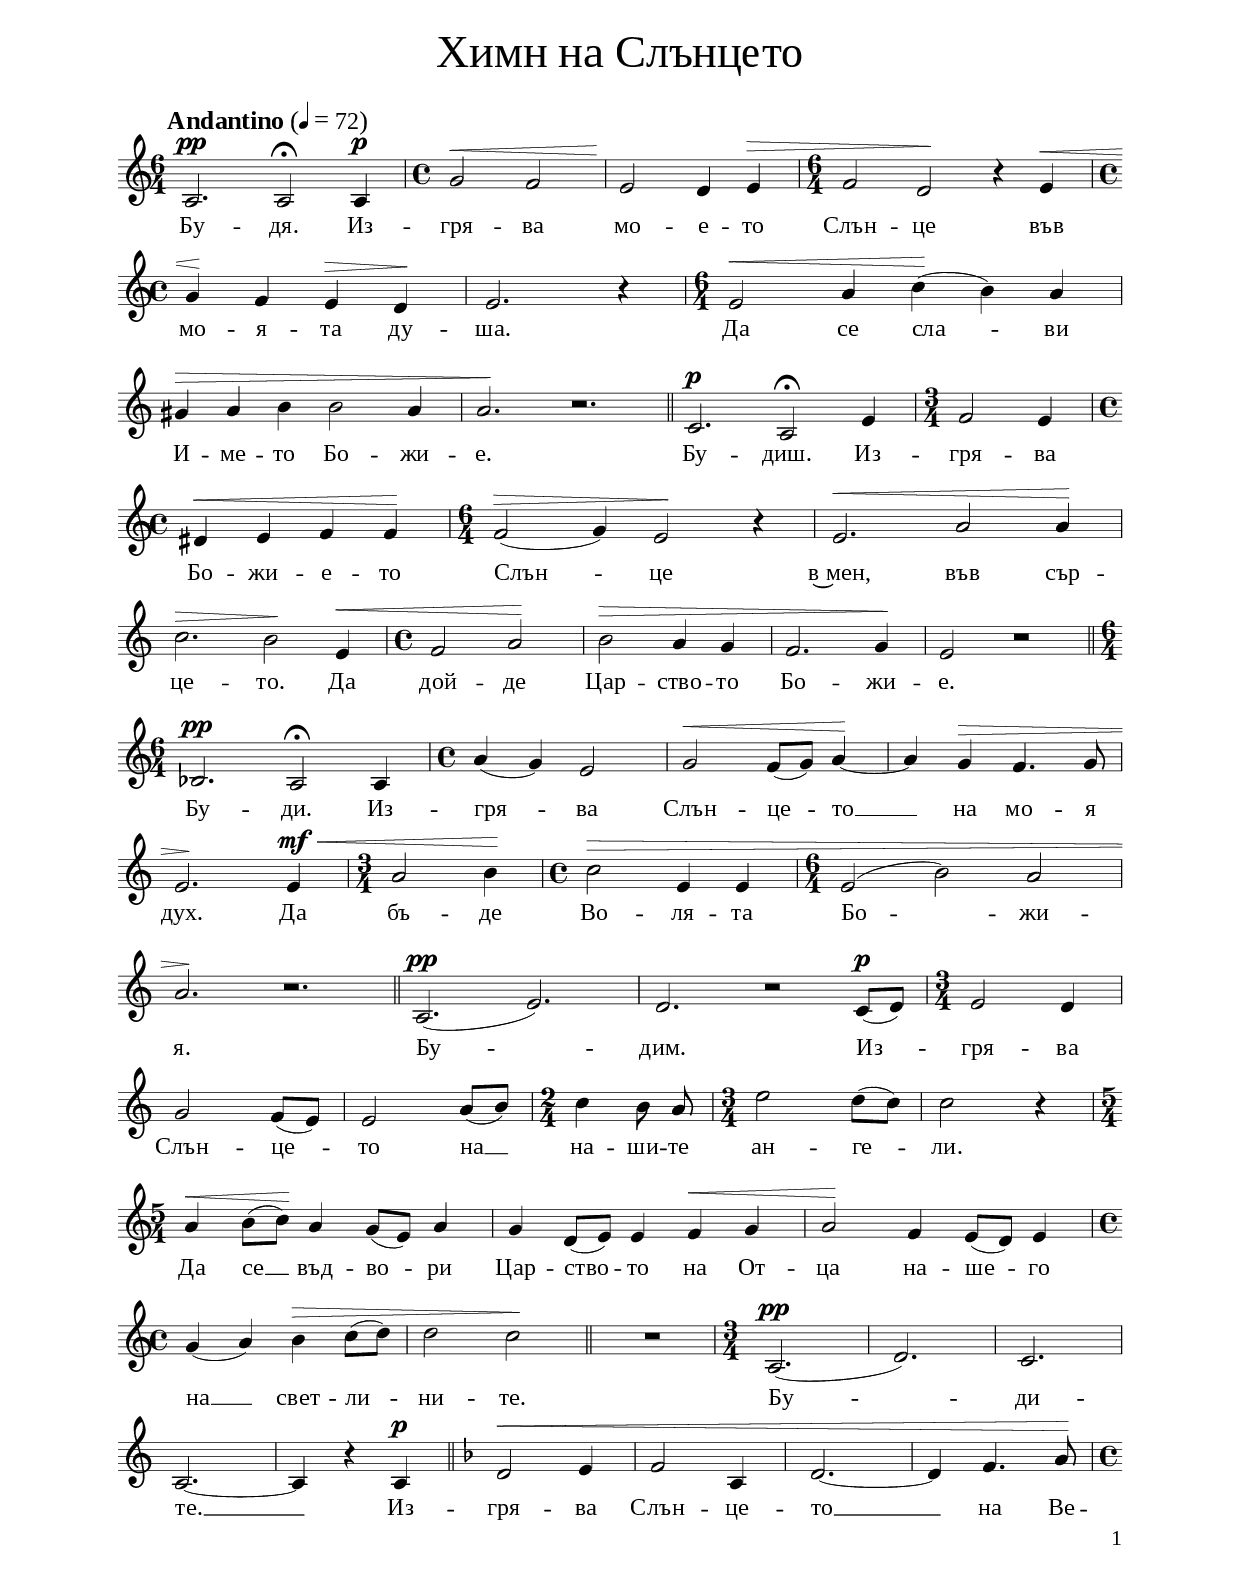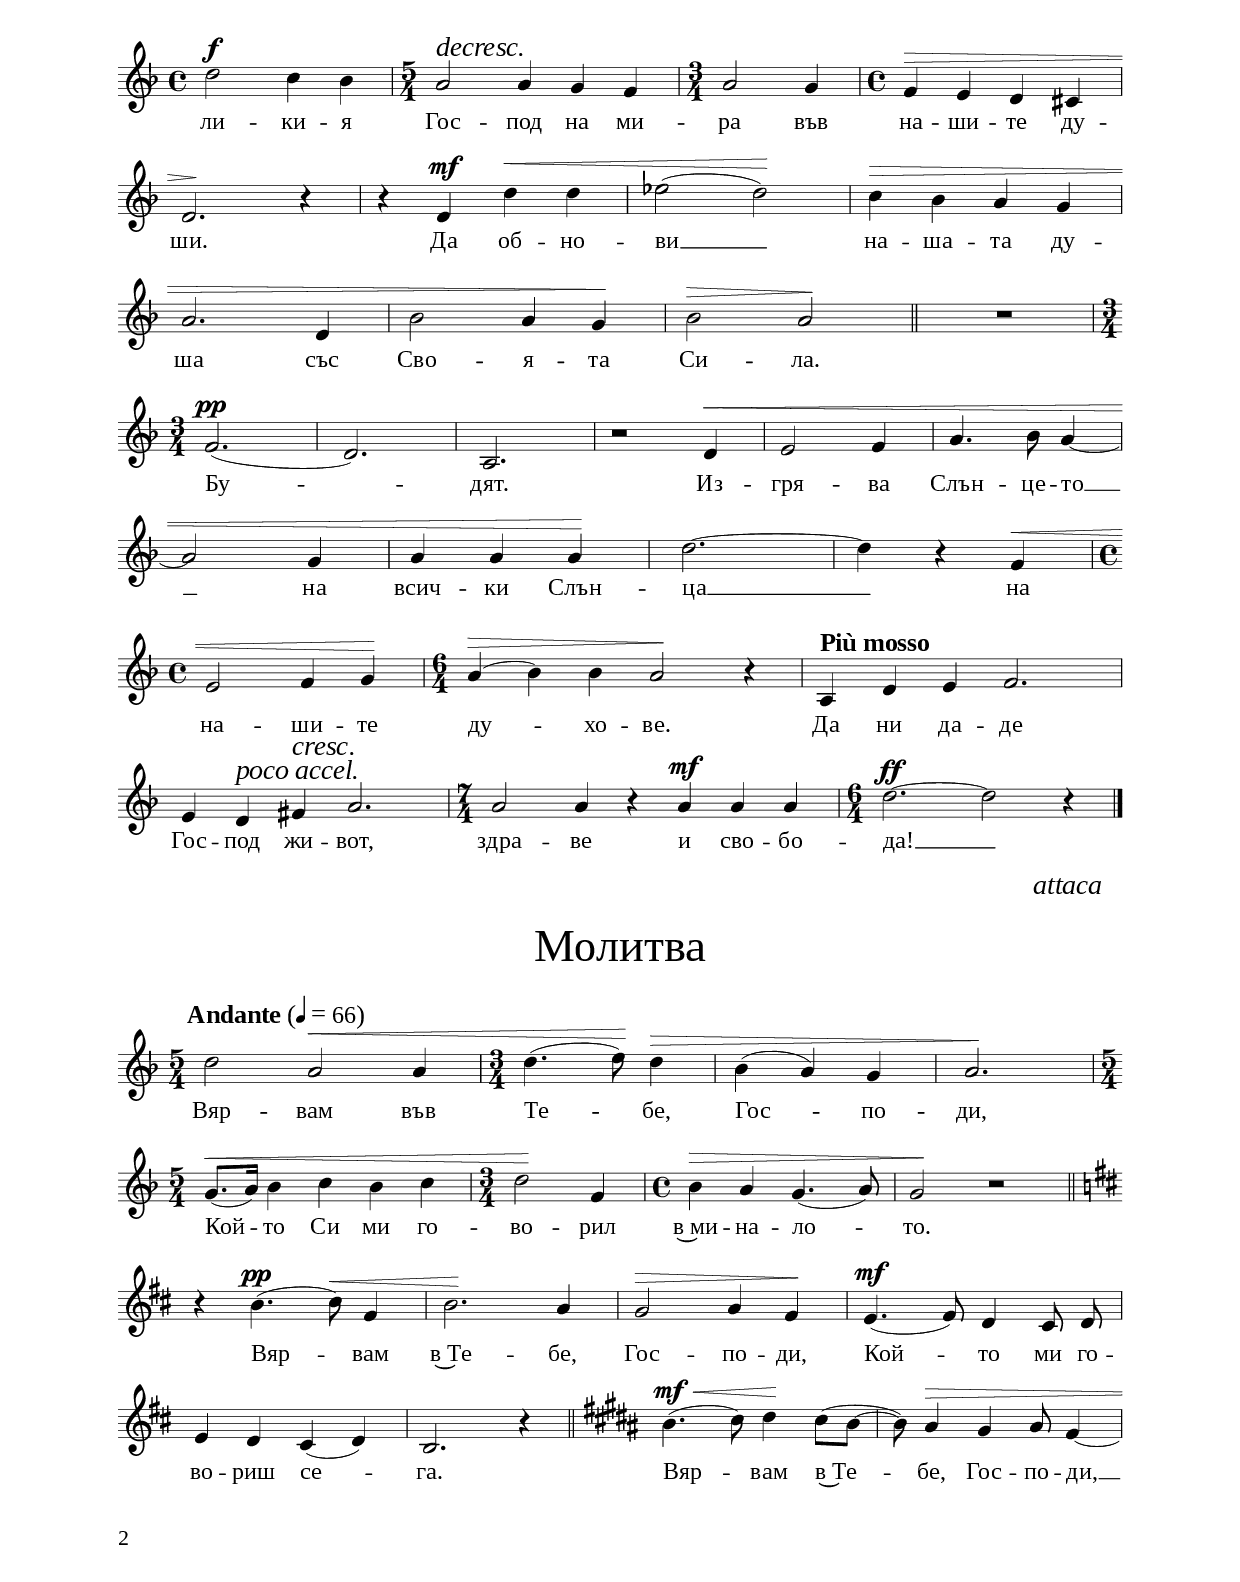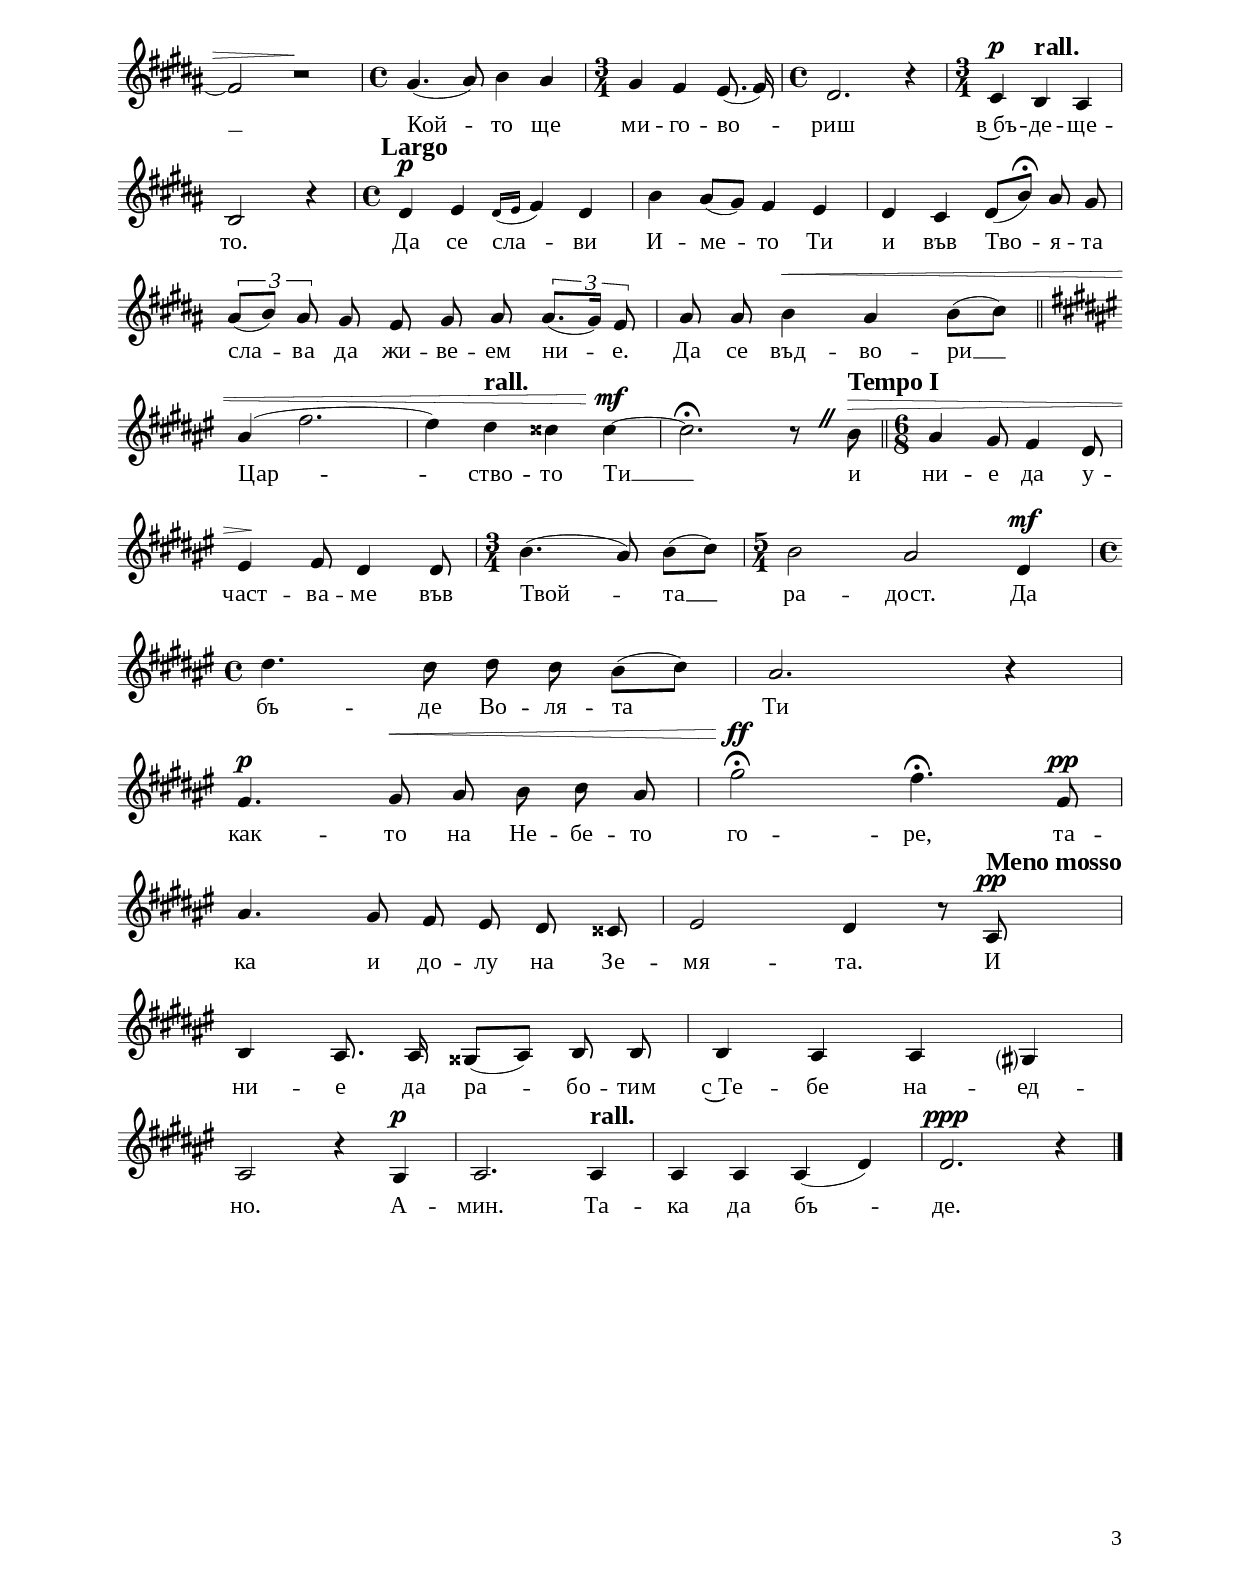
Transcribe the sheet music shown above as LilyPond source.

\version "2.24.4"

% include paper part and global functions
\include "include/globals.ily"

\bookpart {
  \label #'ref202
  \tocItem \markup "Химн на Слънцето"
  \include "include/bookpart-paper.ily"
  \score {
      \layout {
        indent = 0.0\cm % remove first line indentation
        ragged-last = ##f % do spread last line to fill the whole space
        \override Staff.BarLine.thick-thickness = #4 %make the end and repeat bars thiner
        \override Score.VoltaBracket.font-size = #-1.7 % make the repeat number fontsize smaller
        

        \context {
          \Score
          \omit BarNumber %remove bar numbers
          \override KeySignature.X-offset = #-1.2 % decrease keysigniture offset
          \override TimeSignature.X-offset = #-1.8 % decrease time signiture offset
          \override MetronomeMark.font-size = #1.5 % increase the tempo fontsize
          \override TupletNumber.font-size = #0.4 % increase the triol number

        } % context

        \context {
          % change staff size
          \Staff
          fontSize = #+0 % affects notes size only
          \override StaffSymbol.staff-space = #(magstep -3)
          \override StaffSymbol.thickness = #0.5
          \override BarLine.hair-thickness = #1
          %\override StaffSymbol.ledger-line-thickness = #'(0 . 0)
        }

        \context {
          % adjust space between staff and lyrics and between the two lyric lines
          \Lyrics
          \override VerticalAxisGroup.nonstaff-relatedstaff-spacing = #'((padding . 1))
          \override VerticalAxisGroup.nonstaff-nonstaff-spacing = #'((minimum-distance . 2))
          includeGraceNotes = ##t
        }
      } % layout

    \new Voice \relative c' {
      \clef treble
      \key a \minor
      \time 6/4
      \tempoFunc "Andantino" 4 "72"
      \autoBeamOff
      a2.^\pp  a2 ^\fermata  a4^\p | % 2
      \time 4/4  | % 2
      g'2^\<  f2 | % 3
      e2 \!  d4  e4^\> | % 4
      \time 6/4  | % 4
      f2  d2 \! r4
      \override Hairpin.to-barline = ##f
      \override Hairpin.after-line-breaking = ##t
      e4^\< \break | % 5

      \time 4/4  | % 5
      g4 \! f4  e4^\>  d4  \! | % 6
      e2. r4 | % 7
      \time 6/4  | % 7
      e2^\<  a4  c4 ( \!  b4 )
      a4 \break | % 8
      gis4^\>  a4  b4  b2  a4
      | % 9
      a2. \! r2. \bar "||"
      c,2.^\p  a2 ^\fermata  e'4 | % 11
      \time 3/4  | % 11
      f2  e4 \break | % 12
      \time 4/4  | % 12
      dis4^\<  e4  f4  f4 \! | % 13
      \time 6/4  | % 13
      f2 (^\>  g4 )  e2 \! r4 | % 14
      e2.^\<  a2  a4 \! \break | % 15
      c2.^\>  b2 \! e,4^\< | % 16
      \time 4/4  | % 16
      f2  a2  \! | % 17
      b2^\>  a4  g4 | % 18
      f2.  g4  \! | % 19
      e2 r2 \bar "||"
      \break |
      \time 6/4  |
      bes2.^\pp  a2 ^\fermata  a4 | % 21
      \time 4/4  | % 21
      a'4 (  g4 )  e2 | % 22
      g2^\<  f8 ( [  g8 ) ]  a4 ~ \! | % 23
      a4  g4^\>  f4.  g8 \break | % 24
      e2.  \! e4 \mf ^\< | % 25
      \time 3/4  | % 25
      a2  b4 \! | % 26
      \time 4/4  | % 26
      c2^\>  e,4  e4 | % 27
      \time 6/4  | % 27
      e2 (  b'2 )  a2 \break | % 28
      a2. \! r2. \bar "||"
      a,2. (^\pp  e'2. ) |
      d2. r2  c8 ( [^\p  d8 ) ] | % 31
      \time 3/4  | % 31
      e2  d4  | % 32
      \break g2  f8 ( [  e8 ) ] | % 33
      e2  a8 ( [  b8 ) ] | % 34
      \time 2/4 c4  b8  a8 | % 35
      \time 3/4 e'2  d8 ( [  c8 ) ] | % 36
      c2 r4 \break | % 37
      \time 5/4  | % 37
      a4^\<  b8 ( [  c8 ) ] \!  a4
      g8 ( [  e8 ) ]  a4 | % 38
      g4  d8 ( [  e8 ) ]  e4  f4
      ^\<  g4 | % 39
      a2  \! f4  e8 ( [  d8 ) ]
      e4 \break |
      \time 4/4  |
      g4 (  a4 )  b4^\>  c8 ( [
      d8 ) ] | % 41
      d2  c2 \! \bar "||"
      R1 | % 43
      \time 3/4  | % 43
      a,2.^\pp ( | % 44
      d2. ) | % 45
      c2. \break | % 46
      a2. ~ | % 47
      a4 r4  a4^\p \bar "||"
      \key d \minor | % 48
      d2^\<  e4 | % 49
      f2  a,4 |
      d2. ~ | % 51
      d4  f4.  a8 \! \break | % 52
      \time 4/4  | % 52
      d2^\f  c4  bes4 | % 53
      \time 5/4  | % 53
      a2 ^\markup \italic \huge "decresc."  a4  g4  f4 | % 54
      \time 3/4  | % 54
      a2  g4 | % 55
      \time 4/4  | % 55
      f4^\>  e4  d4  cis4 \break | % 56
      d2.  \! r4 | % 57
      r4  d4 ^\mf  d'4 ^\<  d4 | % 58
      es2 (  d2 ) \! | % 59
      c4  ^\>  bes4  a4  g4
      \break |
      a2.  d,4 | % 61
      bes'2  a4  g4 \! | % 62
      bes2 ^\>  a2 ^\! \bar "||"
      R1 \break | % 64
      \time 3/4  | % 64
      f2.^\pp ( | % 65
      d2. ) | % 66
      a2. |
      r2  d4 ^\< | % 68
      e2  f4 | % 69
      a4.  bes8  a4 ~  | \break

      a2  g4 | % 71
      a4  a4  a4 \! | % 72
      d2. ~  | % 73
      d4 r4  f,4 ^\< \break | % 74
      \time 4/4  | % 74
      e2  f4  g4  \! | % 75
      \time 6/4  | % 75
      a4 ( ^\>  bes4 )  bes4  a2  \!
      r4 | % 76
      \tempo"Più mosso" a,4 d4  e4
      f2. \break | % 77
      e4  d4 ^\markup{ \italic \huge {poco accel.} }
      fis4 ^\markup \italic \huge "cresc."  a2. | % 78
      \time 7/4 a2  a4 r4 a4 ^\mf  a4  a4 | % 79
      \time 6/4 d2. ~ ^\ff  d2 r4 \bar "|."
    }

    \addlyrics {
      Бу -- дя. Из -- гря -- ва мо -- е --
      то Слън -- це във мо -- я -- та ду
      -- ша. Да се сла  -- ви И -- ме --
      то Бо -- жи -- е. Бу -- диш. Из --
      гря -- ва Бо -- жи -- е -- то Слън
      -- це в~мен, във сър -- це --
      то. Да дой -- де Цар -- ство -- то
      Бо -- жи -- е. Бу -- ди. Из -- гря
      -- ва Слън -- це -- то __  на
      мо -- я дух. Да бъ -- де Во -- ля --
      та Бо -- жи -- я. Бу -- дим.
      Из -- гря -- ва Слън -- це --
      то на __ на -- ши -- те ан -- ге
      -- ли. Да се __ въд -- во --
      ри Цар -- ство -- то на От --
      ца на -- ше -- го на __  свет --
      ли -- ни -- те. Бу -- ди -- те. __
      Из -- гря -- ва Слън -- це -- то __
      на Ве -- ли -- ки -- я Гос --
      под на ми -- ра във на -- ши -- те
      ду -- ши. Да об -- но -- ви __  на --
      ша -- та ду -- ша със Сво -- я --
      та Си -- ла. Бу -- дят. Из --
      гря -- ва Слън -- це -- то __ на
      всич -- ки Слън -- ца __ на на --
      ши -- те ду -- хо -- ве. Да ни
      да -- де Гос -- под жи -- вот, здра
      -- вe и сво -- бо -- да! __
    }

    \header {
      title = \titleFunc #'ref_desc_20 "Химн на Слънцето" "Himn na Slănceto"
    }

    \midi{}

  } % score

  \markup \raise #2.8 \override #'(baseline-skip . 2) {
    \column {
      \fill-line \huge \italic { "" "" \concat {"attaca" "   " }}
    }
  }

  \label #'ref204
  \tocItem \markup "Молитва (Вярвам в теб)"
  \include "include/bookpart-paper.ily"
  \score {
      \layout {
        indent = 0.0\cm % remove first line indentation
        ragged-last = ##f % do spread last line to fill the whole space
        \override Staff.BarLine.thick-thickness = #4 %make the end and repeat bars thiner
        \override Score.VoltaBracket.font-size = #-1.7 % make the repeat number fontsize smaller
        

        \context {
          \Score
          \omit BarNumber %remove bar numbers
          \override KeySignature.X-offset = #-1.2 % decrease keysigniture offset
          \override TimeSignature.X-offset = #-1.8 % decrease time signiture offset
          \override MetronomeMark.font-size = #1.5 % increase the tempo fontsize
          \override TupletNumber.font-size = #0.4 % increase the triol number

        } % context

        \context {
          % change staff size
          \Staff
          fontSize = #+0 % affects notes size only
          \override StaffSymbol.staff-space = #(magstep -3)
          \override StaffSymbol.thickness = #0.5
          \override BarLine.hair-thickness = #1
          %\override StaffSymbol.ledger-line-thickness = #'(0 . 0)
        }

        \context {
          % adjust space between staff and lyrics and between the two lyric lines
          \Lyrics
          \override VerticalAxisGroup.nonstaff-relatedstaff-spacing = #'((padding . 1))
          \override VerticalAxisGroup.nonstaff-nonstaff-spacing = #'((minimum-distance . 2))
          includeGraceNotes = ##t
        }
      } % layout

    \new Voice \relative c' {
      \clef treble
      \key d \minor
      \time 5/4
      \tempoFunc "Andante" 4 "66"
      \autoBeamOff
      \override Hairpin.to-barline = ##f
      \override Hairpin.after-line-breaking = ##t

      d'2  a2^\<
      a4 | % 81
      \time 3/4  | % 81
      d4. (  e8  \! )  d4 ^\> | % 82
      bes4 (  a4 )  g4 | % 83
      a2. \! | \time 5/4 \break % 84

      g8. ( [  ^\<  a16 ) ]  bes4  c4
      bes4  c4 | % 85
      \time 3/4  | % 85
      d2 \!  f,4 | % 86
      \time 4/4 bes4  ^\>  a4  g4. (  a8 ) | % 87
      g2 \! r2 \bar "||" | \break % 88

      \key b \minor | % 88
      r4  b4. ( ^\pp  cis8 ) ^\<  fis,4 | % 89
      b2.  \! a4 |
      g2^\>  a4  fis4  \! | % 91
      e4. ( ^\mf  fis8 )  d4  cis8
      d8 | \break % 92
      e4  d4  cis4 (  d4 ) | % 93
      b2. r4 \bar "||"
      | % 94
      \key b \major | % 94
      b'4. (^\mf ^\<  cis8 )  dis4 \!
      cis8 ( [  b8 ~ ] | % 95
      b8 )  ais4 ^\>  gis4  ais8
      fis4 ~ | \break % 96
      fis2 r2 \! | % 97
      \time 4/4 gis4. (  ais8 )  b4  ais4 | % 98
      \time 3/4 gis4  fis4  e8. (  fis16 ) | % 99
      \time 4/4 dis2. r4  |
      \time 3/4  |
      cis4 ^\p  \tempo "rall. " b4 ais4 | \break % 101
      b2 r4 | % 102
      \time 4/4  | % 102
      \tempo"Largo" dis4^\p  e4 \grace {
        dis16 ( [  e16 ]
      }
      fis4 )  dis4
      | % 103
      b'4  ais8 ( [  gis8 ) ]  fis4
      e4 | % 104
      dis4  cis4  dis8 ( [  b'8 )
      ^\fermata ]  ais8  gis8 \break | % 105
      \times 2/3  {
        ais8 ( [  b8 )]  ais8
      }
      gis8  fis8  gis8  ais8
      \times 2/3  {
        ais8. ( [  gis16 )  ] fis8
      }
      | % 106
      ais8  ais8  b4 ^\<  ais4
      b8 ( [  cis8 ) ] \bar "||"
      | % 107
      \key dis \minor | \break % 107
      ais4 (  fis'2. | % 108
      eis4 )  \tempo"rall." dis4
      cisis4  cisis4 ~
      ^\mf | % 109
      cisis2. ^\fermata r8 \caesura \tempo"Tempo I" b8
      ^\> | \bar "||"
      \time 6/8  |
      ais4  gis8  fis4  dis8 \break | % 111
      eis4  \! fis8 \!  dis4  dis8 | % 112
      \time 3/4  | % 112
      b'4. (  ais8 )  b8 ( [  cis8
      ) ] | % 113
      \time 5/4  | % 113
      b2  ais2  dis,4 ^\mf | \break % 114
      \time 4/4  | % 114
      dis'4.  cis8  dis8
      cis8   b8 ( [  cis8 ) ] | % 115
      ais2. r4 \break  | % 116
      fis4. ^\p  gis8 ^\<  ais8   b8
      cis8  ais8  | % 117
      gis'2 ^\fermata \! ^\ff  fis4. ^\fermata
      fis,8 ^\pp | \break % 118
      ais4.  gis8  fis8 eis8
      dis8  cisis8  | % 119
      eis2  dis4 r8  \tempo "Meno mosso" ais8^\pp


      | \break
      b4  ais8.  ais16  gisis8 ( [
      ais8 ) ]  b8  b8 | % 121
      b4  ais4  ais4  gis?4 \break | % 122
      ais2 r4  gis4 ^\p | % 123
      ais2.  \tempo "rall." ais4 |
      ais4 ais4 ais4 ( dis4 ) | % 124
      dis2. \! ^\ppp r4 \bar "|."


    }
    \addlyrics {
      Вяр --
      вам във Те -- бе, Гос -- по
      -- ди, Кой -- то Си ми го -- во
      -- рил в~ми -- на -- ло -- то. Вяр -- вам в~Те -- бе, Гос -- по
      -- ди, Кой -- то ми го -- во --
      риш се -- га. Вяр -- вам
      в~Те -- бе, Гос -- по -- ди, __
      Кой -- то ще ми -- го -- во
      -- риш в~бъ -- де -- ще -- то. Да
      се  сла -- ви И -- ме --
      то Ти и във Тво -- я -- та
      сла -- ва да жи -- ве -- ем ни
      -- е. Да се въд -- во -- ри __
      Цар -- ство -- то Ти __
      и ни -- е да у -- част -- ва -- ме
      във Твой -- та __ ра -- дост.
      Да бъ -- де Во -- ля -- та Ти
      как -- то на Не -- бе -- то го --
      ре, та -- ка и до -- лу на Зе --
      мя -- та. И ни -- е да ра -- бо
      -- тим с~Те -- бе на -- ед -- но. А
      -- мин. Та -- ка да бъ -- де.}

      \header {
        title = \titleFunc #'ref_desc_18 "Молитва" "Molitva"
      }

      \midi{}

    } % score


  } % bookpart

  % Più mosso
  %
